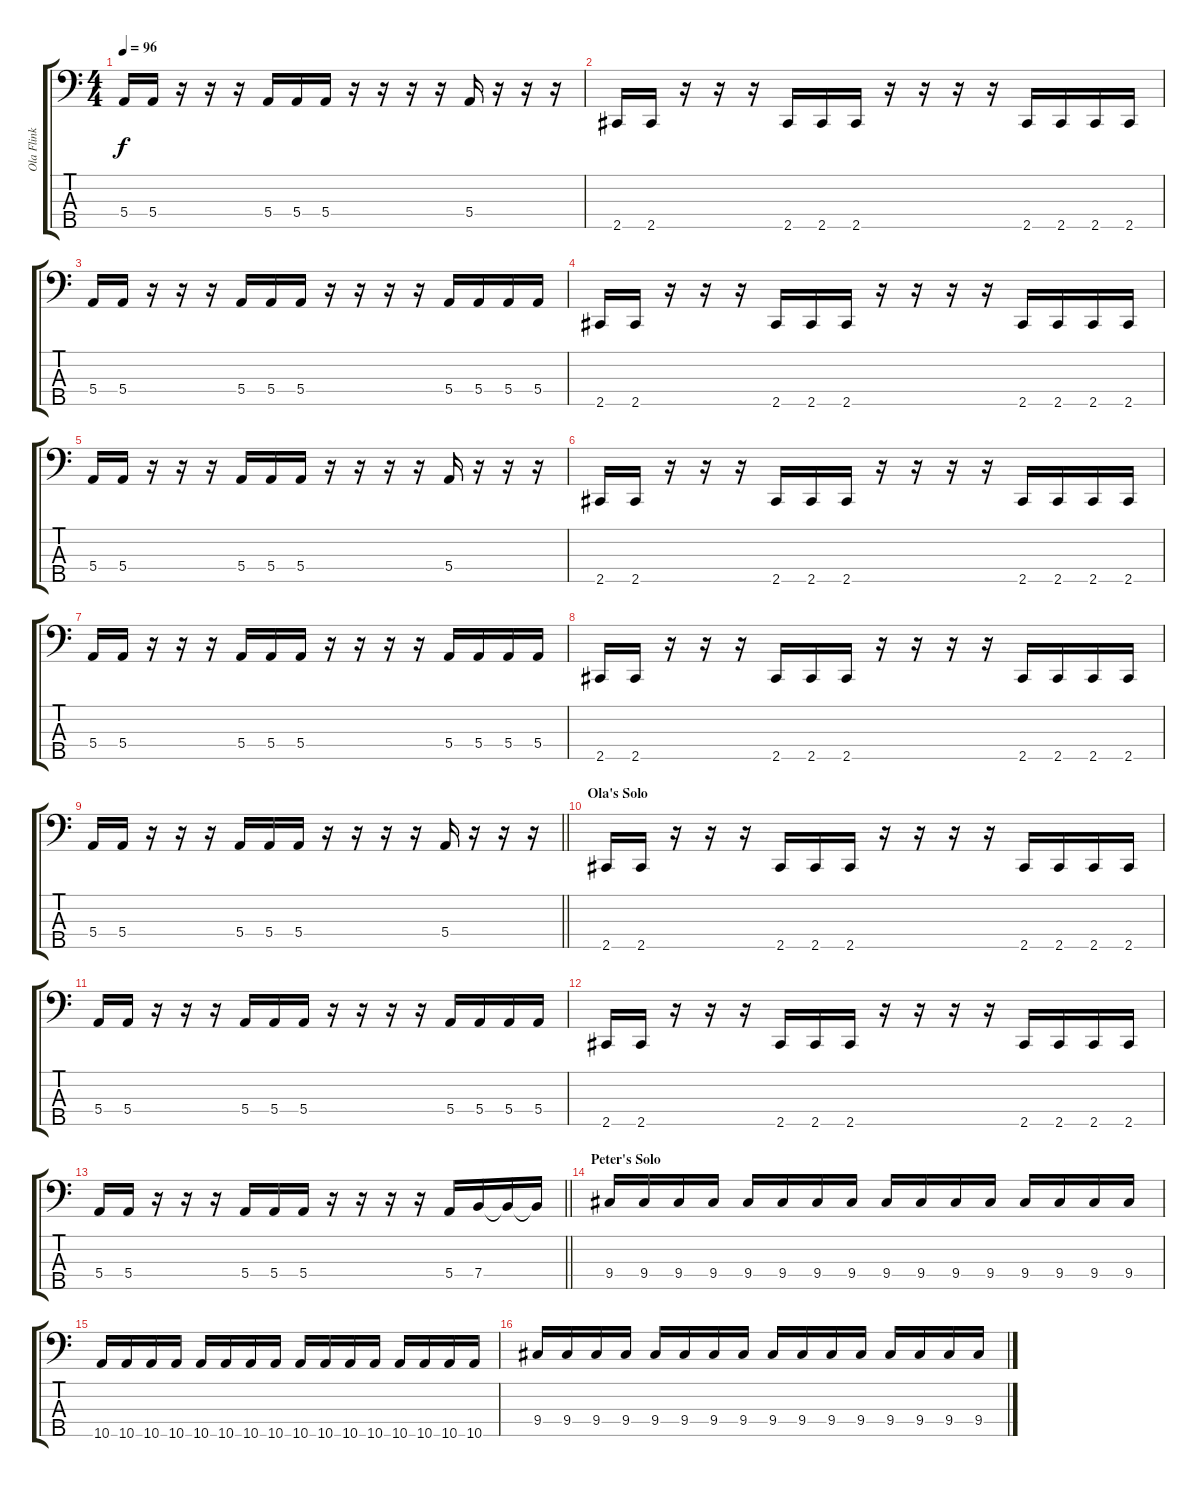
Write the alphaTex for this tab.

\track ("Ola Flink (Bass)" "Ola Flink ") {instrument electricbasspick}
\staff {score tabs}
\tuning (G2 D2 A1 E1 B0) {hide}
\ts (4 4)
\tempo 96
\clef f4
\ks c
5.4.16{dy f} 5.4.16 r.16 r.16 r.16 5.4.16 5.4.16 5.4.16 r.16 r.16 r.16 r.16 5.4.16 r.16 r.16 r.16 |
2.5.16 2.5.16 r.16 r.16 r.16 2.5.16 2.5.16 2.5.16 r.16 r.16 r.16 r.16 2.5.16 2.5.16 2.5.16 2.5.16 |
5.4.16 5.4.16 r.16 r.16 r.16 5.4.16 5.4.16 5.4.16 r.16 r.16 r.16 r.16 5.4.16 5.4.16 5.4.16 5.4.16 |
2.5.16 2.5.16 r.16 r.16 r.16 2.5.16 2.5.16 2.5.16 r.16 r.16 r.16 r.16 2.5.16 2.5.16 2.5.16 2.5.16 |
5.4.16 5.4.16 r.16 r.16 r.16 5.4.16 5.4.16 5.4.16 r.16 r.16 r.16 r.16 5.4.16 r.16 r.16 r.16 |
2.5.16 2.5.16 r.16 r.16 r.16 2.5.16 2.5.16 2.5.16 r.16 r.16 r.16 r.16 2.5.16 2.5.16 2.5.16 2.5.16 |
5.4.16 5.4.16 r.16 r.16 r.16 5.4.16 5.4.16 5.4.16 r.16 r.16 r.16 r.16 5.4.16 5.4.16 5.4.16 5.4.16 |
2.5.16 2.5.16 r.16 r.16 r.16 2.5.16 2.5.16 2.5.16 r.16 r.16 r.16 r.16 2.5.16 2.5.16 2.5.16 2.5.16 |
\barLineRight lightlight
5.4.16 5.4.16 r.16 r.16 r.16 5.4.16 5.4.16 5.4.16 r.16 r.16 r.16 r.16 5.4.16 r.16 r.16 r.16 |
\section ("" "Ola's Solo")
2.5.16 2.5.16 r.16 r.16 r.16 2.5.16 2.5.16 2.5.16 r.16 r.16 r.16 r.16 2.5.16 2.5.16 2.5.16 2.5.16 |
5.4.16 5.4.16 r.16 r.16 r.16 5.4.16 5.4.16 5.4.16 r.16 r.16 r.16 r.16 5.4.16 5.4.16 5.4.16 5.4.16 |
2.5.16 2.5.16 r.16 r.16 r.16 2.5.16 2.5.16 2.5.16 r.16 r.16 r.16 r.16 2.5.16 2.5.16 2.5.16 2.5.16 |
\barLineRight lightlight
5.4.16 5.4.16 r.16 r.16 r.16 5.4.16 5.4.16 5.4.16 r.16 r.16 r.16 r.16 5.4.16 7.4.16 7.4{t}.16 7.4{t}.16 |
\section ("" "Peter's Solo")
9.4.16 9.4.16 9.4.16 9.4.16 9.4.16 9.4.16 9.4.16 9.4.16 9.4.16 9.4.16 9.4.16 9.4.16 9.4.16 9.4.16 9.4.16 9.4.16 |
10.5.16 10.5.16 10.5.16 10.5.16 10.5.16 10.5.16 10.5.16 10.5.16 10.5.16 10.5.16 10.5.16 10.5.16 10.5.16 10.5.16 10.5.16 10.5.16 |
9.4.16 9.4.16 9.4.16 9.4.16 9.4.16 9.4.16 9.4.16 9.4.16 9.4.16 9.4.16 9.4.16 9.4.16 9.4.16 9.4.16 9.4.16 9.4.16
